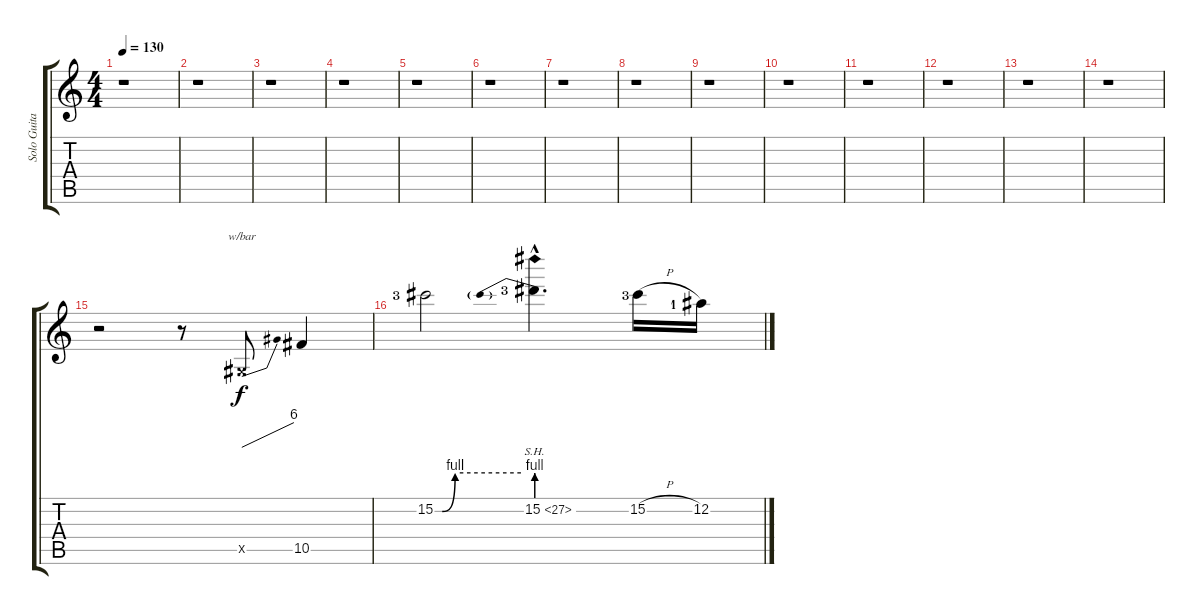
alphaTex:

\track ("Solo Guitar" "Solo Guita") {instrument distortionguitar}
\staff {score tabs}
\tuning (Eb4 Bb3 Gb3 Db3 Ab2 Eb2) {hide}
\ts (4 4)
\tempo 130
\clef g2
\ks c
r.1{dy f} |
r.1 |
r.1 |
r.1 |
r.1 |
r.1 |
r.1 |
r.1 |
r.1 |
r.1 |
r.1 |
r.1 |
r.1 |
r.1 |
r.2 r.8 0.5{x}.8{tbe (dive default 0 0 60 24)} 10.5.4 |
15.2{be (custom 0 0 3 0 5 0 14 4 60 4) lf 4}.2 15.2{be (prebend 0 4 60 4) sh 12 hac lf 4}.4{d} 15.2{h lf 4}.16 12.2{lf 2}.16
